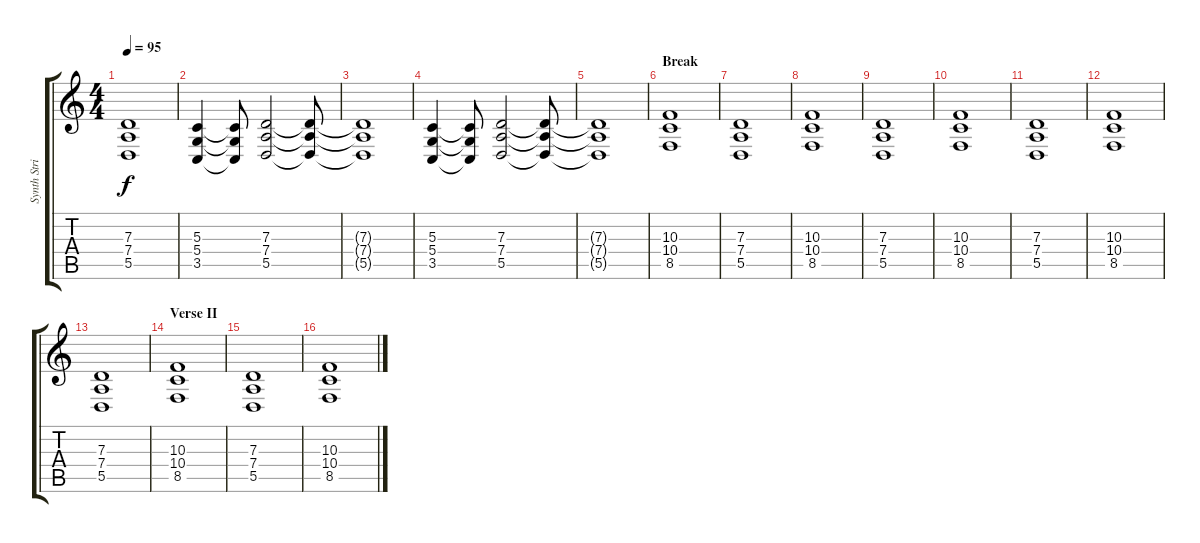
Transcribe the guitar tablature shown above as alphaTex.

\track ("Synth Strings" "Synth Stri") {instrument synthstrings1}
\staff {score tabs}
\tuning (E4 B3 G3 D3 A2 E2) {hide}
\ts (4 4)
\tempo 95
\clef g2
\ks c
(7.3{t} 7.4{t} 5.5{t}).1{dy f} |
(5.3 5.4 3.5).4 (5.3{t} 5.4{t} 3.5{t}).8 (7.3 7.4 5.5).2 (7.3{t} 7.4{t} 5.5{t}).8 |
(7.3{t} 7.4{t} 5.5{t}).1 |
(5.3 5.4 3.5).4 (5.3{t} 5.4{t} 3.5{t}).8 (7.3 7.4 5.5).2 (7.3{t} 7.4{t} 5.5{t}).8 |
(7.3{t} 7.4{t} 5.5{t}).1 |
\section ("" "Break")
(10.3 10.4 8.5).1 |
(7.3 7.4 5.5).1 |
(10.3 10.4 8.5).1 |
(7.3 7.4 5.5).1 |
(10.3 10.4 8.5).1 |
(7.3 7.4 5.5).1 |
(10.3 10.4 8.5).1 |
(7.3 7.4 5.5).1 |
\section ("" "Verse II")
(10.3 10.4 8.5).1 |
(7.3 7.4 5.5).1 |
(10.3 10.4 8.5).1
